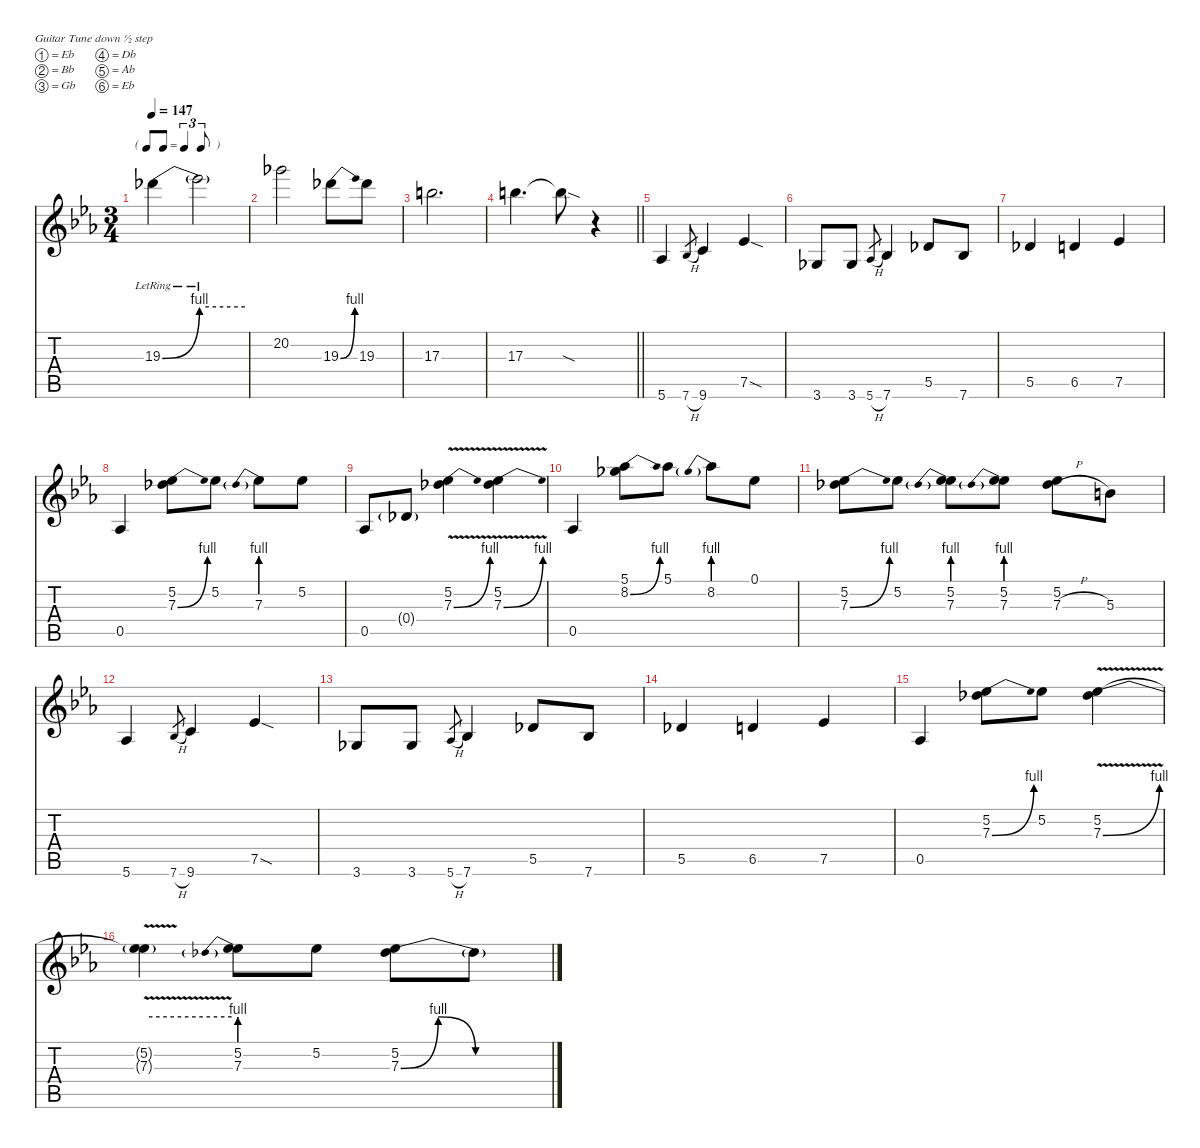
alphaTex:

\defaultSystemsLayout 4
\hideDynamics
\bracketExtendMode nobrackets
\singleTrackTrackNamePolicy hidden
\multiTrackTrackNamePolicy hidden
\firstSystemTrackNameMode fullname
\firstSystemTrackNameOrientation horizontal
\otherSystemsTrackNameOrientation horizontal
\track ("Guitar" "dist.guit.") {defaultSystemsLayout 8 mute instrument distortionguitar}
\staff {score tabs}
\tuning (Eb4 Bb3 Gb3 Db3 Ab2 Eb2)
\ts (3 4)
\tf triplet8th
\tempo 147
\clef g2
\ks eb
19.3{be (bend 0 0 60 4) lr acc b}.4{dy f beam Down} 19.3{be (hold 0 4 60 4) lr t}.2{beam Down} |
20.2{acc b}.2{beam Down} 19.3{be (bend 0 0 15 4) acc b}.8{beam Down} 19.3{acc b}.8{beam Down} |
17.3{acc forcenatural}.2{d beam Down} |
\barLineRight lightlight
17.3{acc forcenatural}.4{d beam Down} 17.3{sod t acc forcenatural}.8{beam Down} r.4{beam Down} |
5.6{acc b}.4{beam Up} 7.6{h acc b}.8{gr dy mf beam Up} 9.6{acc forcenatural}.4{dy f beam Up} 7.5{sod acc b}.4{beam Up} |
3.6{acc b}.8{beam Up} 3.6{acc b}.8{beam Up} 5.6{h acc b}.8{gr dy mf beam Up} 7.6{acc b}.4{dy f beam Up} 5.5{acc b}.8{beam Up} 7.6{acc b}.8{beam Up} |
5.5{acc b}.4{beam Up} 6.5{acc forcenatural}.4{beam Up} 7.5{acc b}.4{beam Up} |
0.5{acc b}.4{beam Up} (5.2{acc b} 7.3{be (bend 0 0 15 4) acc b}).8{beam Down} 5.2{acc b}.8{beam Down} 7.3{be (prebend 0 4 60 4)}.8{beam Down} 5.2{acc b}.8{beam Down} |
0.5{acc b}.8{beam Up} 0.4{g acc b}.8{dy mf beam Up} (5.2{v acc b} 7.3{be (bend 0 0 15 4) acc b}).4{dy f beam Down} (5.2{v acc b} 7.3{be (bend 0 0 15 4) acc b}).4{beam Down} |
0.5{acc b}.4{beam Up} (5.1{acc b} 8.2{be (bend 0 0 15 4) acc b}).8{beam Down} 5.1{acc b}.8{beam Down} 8.2{be (prebend 0 4 60 4)}.8{beam Down} 0.1{acc b}.8{beam Down} |
(5.2{acc b} 7.3{be (bend 0 0 15 4) acc b}).8{beam Down} 5.2{acc b}.8{beam Down} (5.2{acc b} 7.3{be (prebend 0 4 60 4)}).8{beam Down} (5.2{acc b} 7.3{be (prebend 0 4 60 4)}).8{beam Down} (5.2{acc b} 7.3{h acc b}).8{beam Down} 5.3{acc forcenatural}.8{beam Down} |
5.6{acc b}.4{beam Up} 7.6{h acc b}.8{gr dy mf beam Up} 9.6{acc forcenatural}.4{dy f beam Up} 7.5{sod acc b}.4{beam Up} |
3.6{acc b}.8{beam Up} 3.6{acc b}.8{beam Up} 5.6{h acc b}.8{gr dy mf beam Up} 7.6{acc b}.4{dy f beam Up} 5.5{acc b}.8{beam Up} 7.6{acc b}.8{beam Up} |
5.5{acc b}.4{beam Up} 6.5{acc forcenatural}.4{beam Up} 7.5{acc b}.4{beam Up} |
0.5{acc b}.4{beam Up} (5.2{acc b} 7.3{be (bend 0 0 15 4) acc b}).8{beam Down} 5.2{acc b}.8{beam Down} (5.2{v acc b} 7.3{be (bend 0 0 60 4) acc b}).4{beam Down} |
(5.2{v t acc b} 7.3{be (hold 0 4 60 4) t}).4{beam Down} (5.2{acc b} 7.3{be (prebend 0 4 60 4)}).8{beam Down} 5.2{acc b}.8{beam Down} (5.2{acc b} 7.3{be (bendrelease 0 0 30 4 30 4 60 0) acc b}).8{beam Down} 7.3{be (hold 0 0 60 0) t acc b}.8{beam Down}
